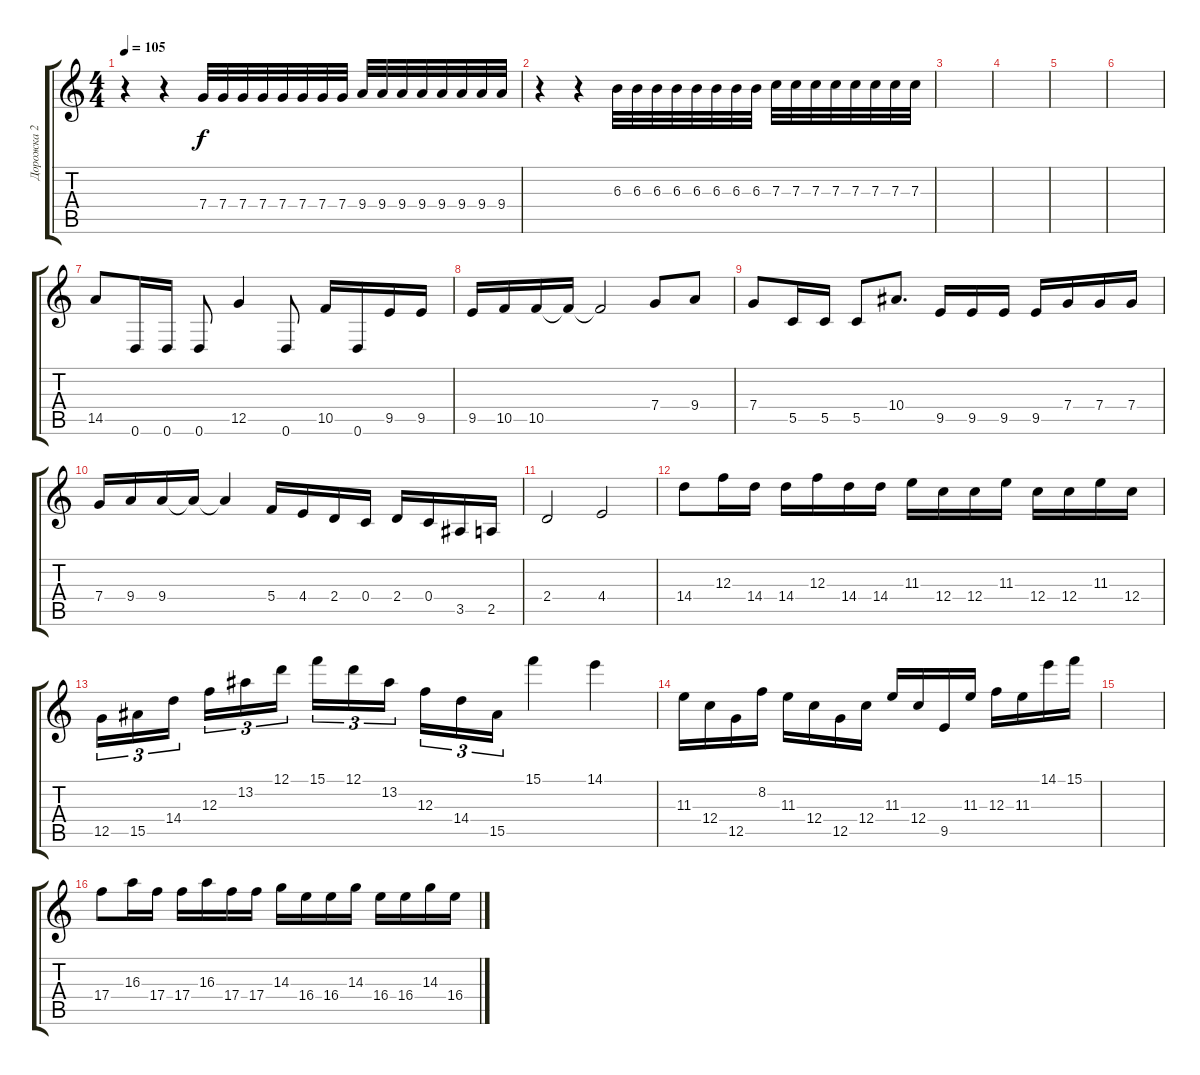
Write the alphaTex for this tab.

\track ("Дорожка 2" "Дорожка 2") {instrument distortionguitar}
\staff {score tabs}
\tuning (D4 A3 F3 C3 G2 D2) {hide}
\ts (4 4)
\tempo 105
\clef g2
\ks c
r.4{dy f} r.4 7.4.32 7.4.32 7.4.32 7.4.32 7.4.32 7.4.32 7.4.32 7.4.32 9.4.32 9.4.32 9.4.32 9.4.32 9.4.32 9.4.32 9.4.32 9.4.32 |
r.4 r.4 6.3.32 6.3.32 6.3.32 6.3.32 6.3.32 6.3.32 6.3.32 6.3.32 7.3.32 7.3.32 7.3.32 7.3.32 7.3.32 7.3.32 7.3.32 7.3.32 |
|
|
|
|
14.5.8 0.6.16 0.6.16 0.6.8 12.5.4 0.6.8 10.5.16 0.6.16 9.5.16 9.5.16 |
9.5.16 10.5.16 10.5.16 10.5{t}.16 10.5{t}.2 7.4.8 9.4.8 |
7.4.8 5.5.16 5.5.16 5.5.8 10.4.8{d} 9.5.16 9.5.16 9.5.16 9.5.16 7.4.16 7.4.16 7.4.16 |
7.4.16 9.4.16 9.4.16 9.4{t}.16 9.4{t}.4 5.4.16 4.4.16 2.4.16 0.4.16 2.4.16 0.4.16 3.5.16 2.5.16 |
2.4.2 4.4.2 |
14.4.8 12.3.16 14.4.16 14.4.16 12.3.16 14.4.16 14.4.16 11.3.16 12.4.16 12.4.16 11.3.16 12.4.16 12.4.16 11.3.16 12.4.16 |
12.5.16{tu (3 2)} 15.5.16{tu (3 2)} 14.4.16{tu (3 2) beam splitsecondary} 12.3.16{tu (3 2)} 13.2.16{tu (3 2)} 12.1.16{tu (3 2)} 15.1.16{tu (3 2)} 12.1.16{tu (3 2)} 13.2.16{tu (3 2) beam splitsecondary} 12.3.16{tu (3 2)} 14.4.16{tu (3 2)} 15.5.16{tu (3 2)} 15.1.4 14.1.4 |
11.3.16 12.4.16 12.5.16 8.2.16 11.3.16 12.4.16 12.5.16 12.4.16 11.3.16 12.4.16 9.5.16 11.3.16 12.3.16 11.3.16 14.1.16 15.1.16 |
|
17.4.8 16.3.16 17.4.16 17.4.16 16.3.16 17.4.16 17.4.16 14.3.16 16.4.16 16.4.16 14.3.16 16.4.16 16.4.16 14.3.16 16.4.16
